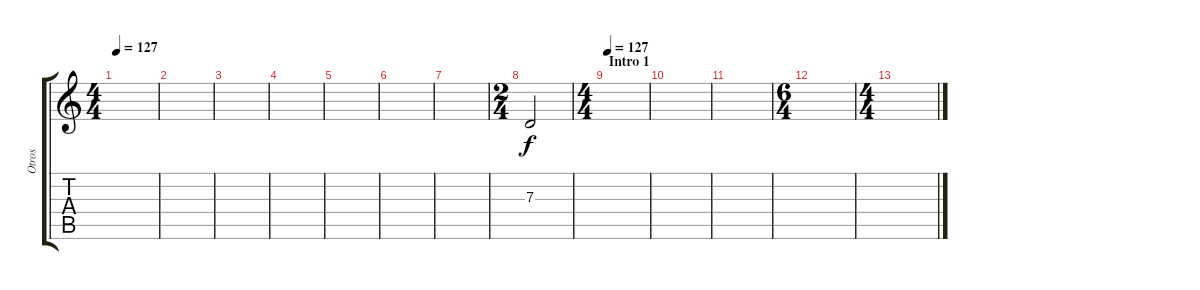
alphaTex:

\track ("Otros" "Otros") {instrument reversecymbal}
\staff {score tabs}
\tuning (E4 B3 G3 D3 A2 E2) {hide}
\ts (4 4)
\section ("" "")
\tempo 127
\clef g2
\ks c
|
|
|
|
|
|
|
\ts (2 4)
7.3.2{instrument reversecymbal} |
\ts (4 4)
\section ("" "Intro 1")
\tempo 127
|
|
|
\ts (6 4)
|
\ts (4 4)
